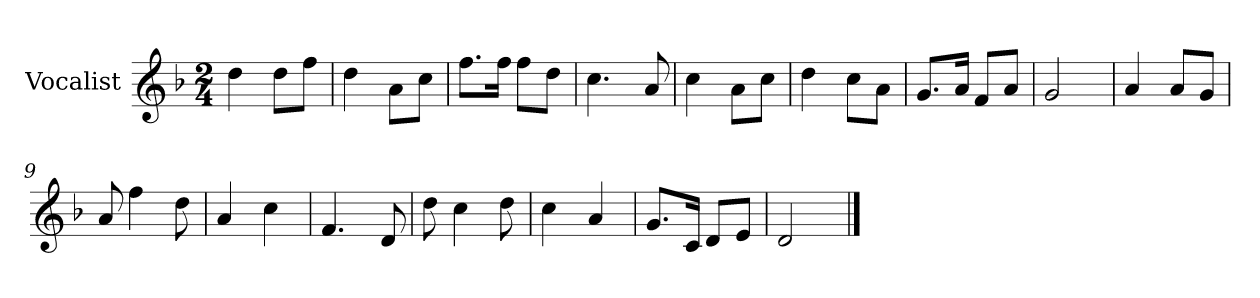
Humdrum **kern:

**kern
*part1
*staff1
*I"Vocalist
*k[b-]
*F:
*M2/4
=
4dd
8ddL
8ffJ
=1
4dd
8aL
8ccJ
=2
8.ffL
16ffJk
8ffL
8ddJ
=3
4.cc
8a
=4
4cc
8aL
8ccJ
=5
4dd
8ccL
8aJ
=6
8.gL
16aJk
8fL
8aJ
=7
2g
=8
4a
8aL
8gJ
=9
8a
4ff
8dd
=10
4a
4cc
=11
4.f
8d
=12
8dd
4cc
8dd
=13
4cc
4a
=14
8.gL
16cJk
8dL
8eJ
=15
2d
==
*-
